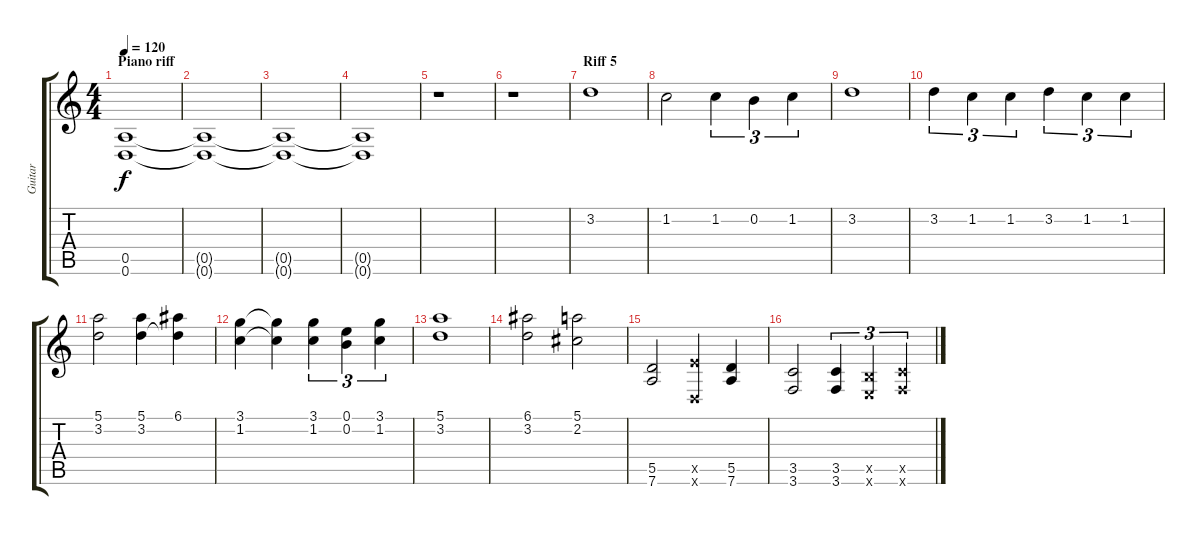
\track ("Guitar" "Guitar") {instrument distortionguitar}
\staff {score tabs}
\tuning (E4 B3 G3 D3 A2 D2) {hide}
\ts (4 4)
\section ("" "Piano riff")
\tempo 120
\clef g2
\ks c
(0.5 0.6).1{dy f} |
(0.5{t} 0.6{t}).1{volume 10} |
(0.5{t} 0.6{t}).1{volume 8} |
(0.5{t} 0.6{t}).1{volume 5} |
r.1 |
r.1 |
\section ("" "Riff 5")
3.2.1{volume 13} |
1.2.2 1.2.4{tu (3 2)} 0.2.4{tu (3 2)} 1.2.4{tu (3 2)} |
3.2.1 |
3.2.4{tu (3 2)} 1.2.4{tu (3 2)} 1.2.4{tu (3 2)} 3.2.4{tu (3 2)} 1.2.4{tu (3 2)} 1.2.4{tu (3 2)} |
(5.1 3.2).2 (5.1 3.2).4 (6.1 3.2{t}).4 |
(3.1 1.2).4 (3.1{t} 1.2{t}).4 (3.1 1.2).4{tu (3 2)} (0.1 0.2).4{tu (3 2)} (3.1 1.2).4{tu (3 2)} |
(5.1 3.2).1 |
(6.1 3.2).2 (5.1 2.2).2 |
(5.5 7.6).2 (7.5{x} 0.6{x}).4 (5.5 7.6).4 |
(3.5 3.6).2 (3.5 3.6).4{tu (3 2)} (2.5{x} 2.6{x}).4{tu (3 2)} (3.5{x} 3.6{x}).4{tu (3 2)}
